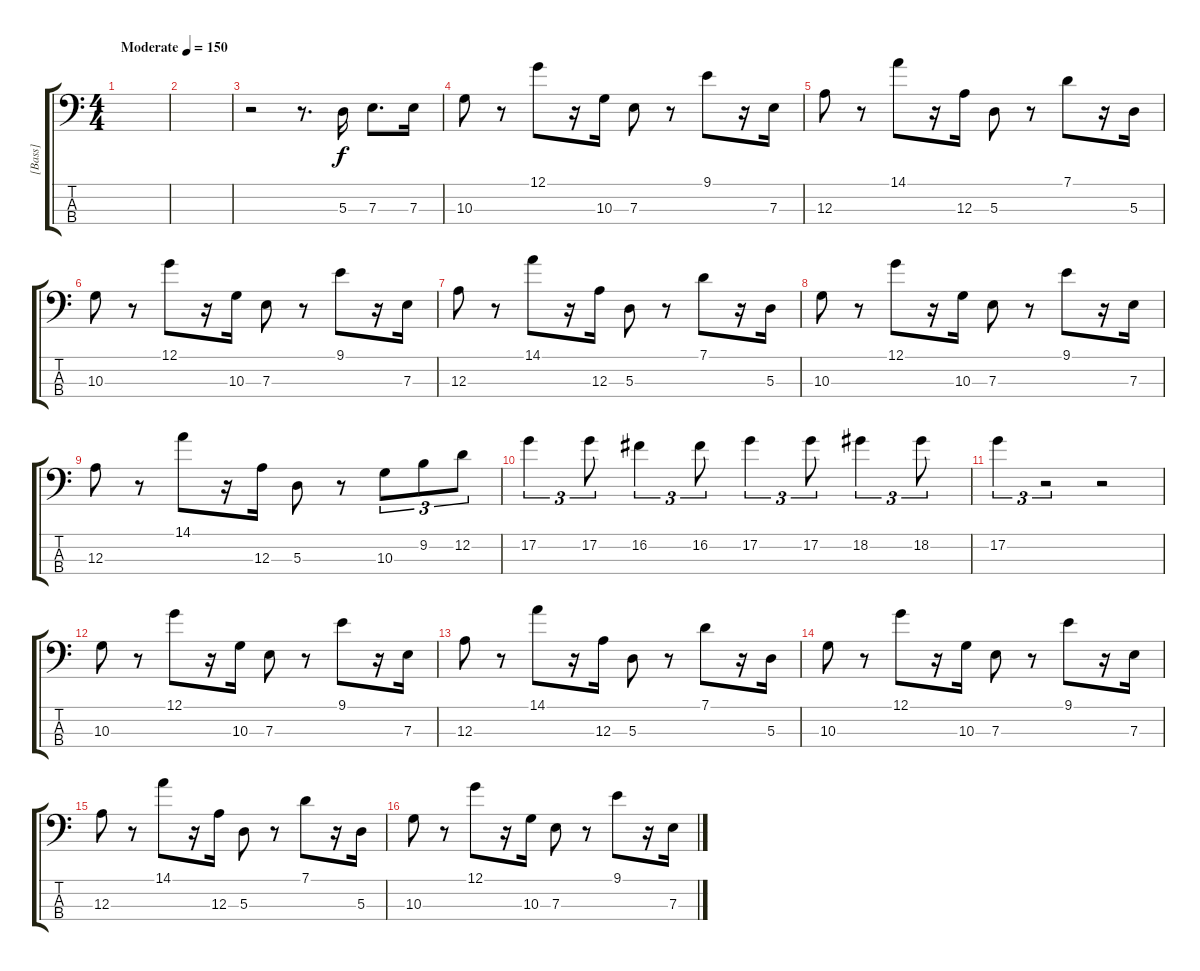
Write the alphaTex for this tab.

\track ("[Bass]" "[Bass]") {instrument electricbassfinger}
\staff {score tabs}
\tuning (G2 D2 A1 D1) {hide}
\ts (4 4)
\tempo (150 "Moderate")
\clef f4
\ks c
|
|
r.2 r.8{d} 5.3.16 7.3.8{d} 7.3.16 |
10.3.8 r.8 12.1.8 r.16 10.3.16 7.3.8 r.8 9.1.8 r.16 7.3.16 |
12.3.8 r.8 14.1.8 r.16 12.3.16 5.3.8 r.8 7.1.8 r.16 5.3.16 |
10.3.8 r.8 12.1.8 r.16 10.3.16 7.3.8 r.8 9.1.8 r.16 7.3.16 |
12.3.8 r.8 14.1.8 r.16 12.3.16 5.3.8 r.8 7.1.8 r.16 5.3.16 |
10.3.8 r.8 12.1.8 r.16 10.3.16 7.3.8 r.8 9.1.8 r.16 7.3.16 |
12.3.8 r.8 14.1.8 r.16 12.3.16 5.3.8 r.8 10.3.8{tu (3 2)} 9.2.8{tu (3 2)} 12.2.8{tu (3 2)} |
17.2.4{tu (3 2)} 17.2.8{tu (3 2)} 16.2.4{tu (3 2)} 16.2.8{tu (3 2)} 17.2.4{tu (3 2)} 17.2.8{tu (3 2)} 18.2.4{tu (3 2)} 18.2.8{tu (3 2)} |
17.2.4{tu (3 2)} r.2{tu (3 2)} r.2 |
10.3.8 r.8 12.1.8 r.16 10.3.16 7.3.8 r.8 9.1.8 r.16 7.3.16 |
12.3.8 r.8 14.1.8 r.16 12.3.16 5.3.8 r.8 7.1.8 r.16 5.3.16 |
10.3.8 r.8 12.1.8 r.16 10.3.16 7.3.8 r.8 9.1.8 r.16 7.3.16 |
12.3.8 r.8 14.1.8 r.16 12.3.16 5.3.8 r.8 7.1.8 r.16 5.3.16 |
10.3.8 r.8 12.1.8 r.16 10.3.16 7.3.8 r.8 9.1.8 r.16 7.3.16
